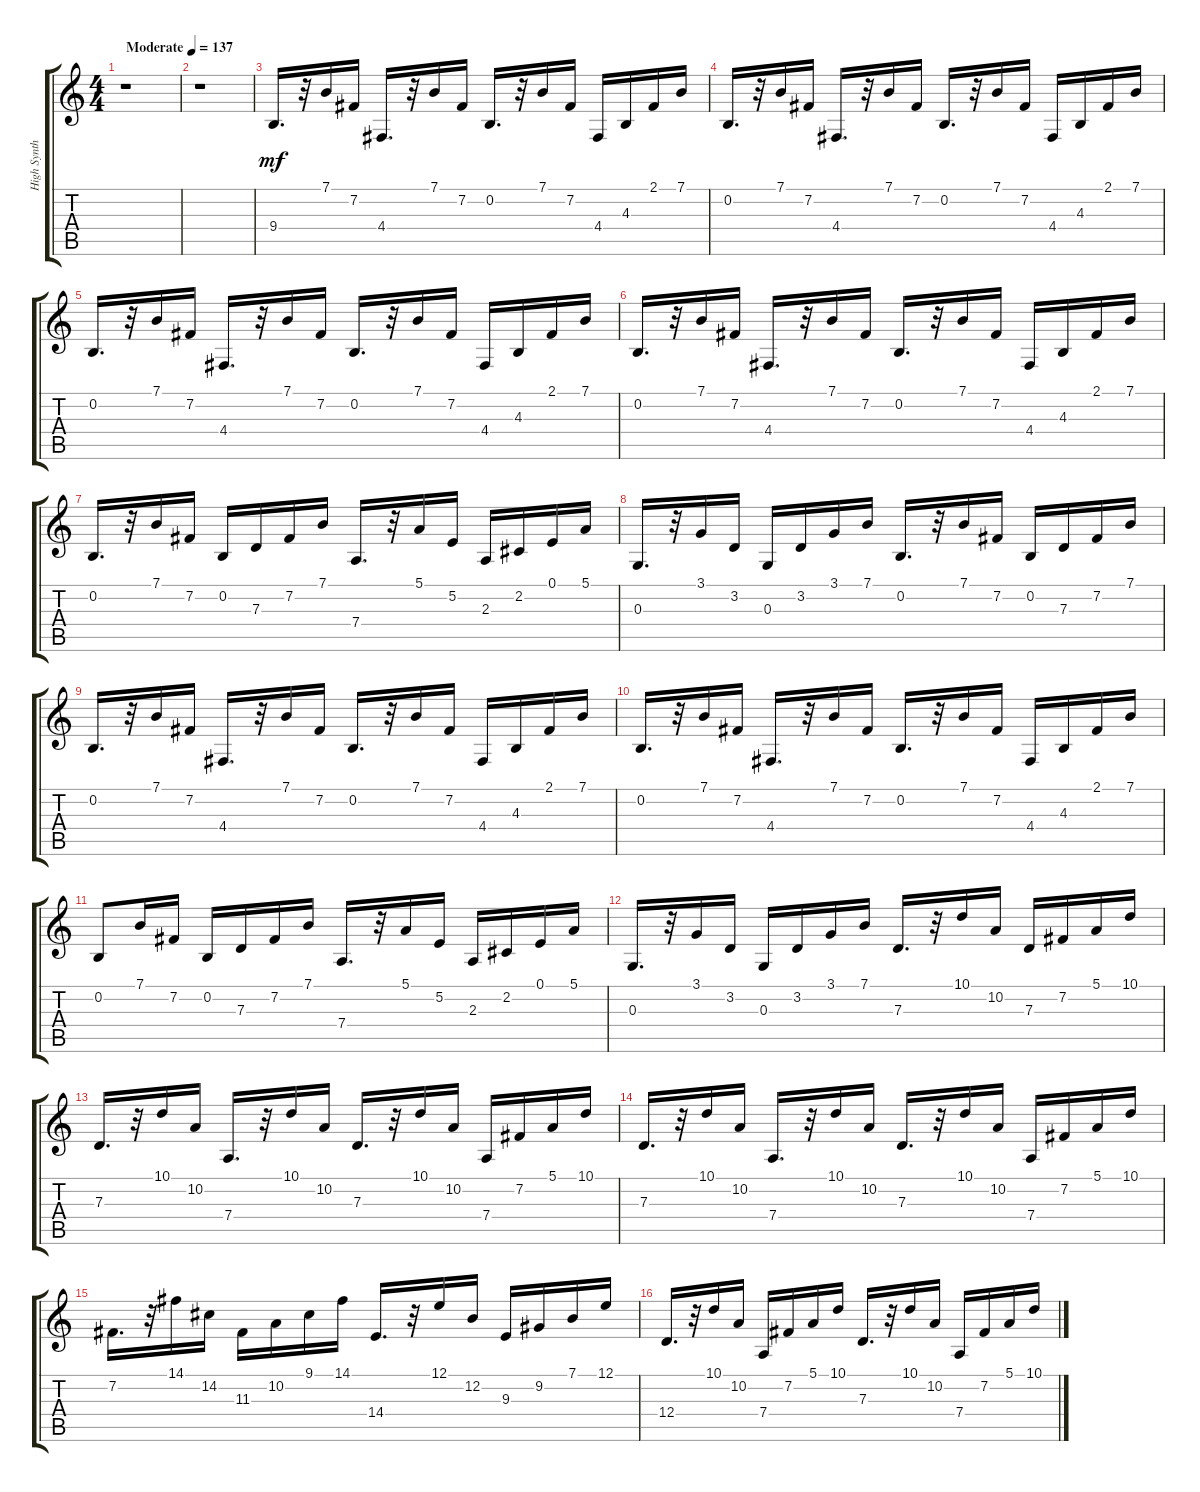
\track ("High Synth" "High Synth") {instrument lead7fifths}
\staff {score tabs}
\tuning (E4 B3 G3 D3 A2 E2) {hide}
\ts (4 4)
\tempo (137 "Moderate")
\clef g2
\ks c
r.1{dy mf instrument lead7fifths} |
r.1 |
9.4.16{d} r.32 7.1.16 7.2.16 4.4.16{d} r.32 7.1.16 7.2.16 0.2.16{d} r.32 7.1.16 7.2.16 4.4.16 4.3.16 2.1.16 7.1.16 |
0.2.16{d} r.32 7.1.16 7.2.16 4.4.16{d} r.32 7.1.16 7.2.16 0.2.16{d} r.32 7.1.16 7.2.16 4.4.16 4.3.16 2.1.16 7.1.16 |
0.2.16{d} r.32 7.1.16 7.2.16 4.4.16{d} r.32 7.1.16 7.2.16 0.2.16{d} r.32 7.1.16 7.2.16 4.4.16 4.3.16 2.1.16 7.1.16 |
0.2.16{d} r.32 7.1.16 7.2.16 4.4.16{d} r.32 7.1.16 7.2.16 0.2.16{d} r.32 7.1.16 7.2.16 4.4.16 4.3.16 2.1.16 7.1.16 |
0.2.16{d} r.32 7.1.16 7.2.16 0.2.16 7.3.16 7.2.16 7.1.16 7.4.16{d} r.32 5.1.16 5.2.16 2.3.16 2.2.16 0.1.16 5.1.16 |
0.3.16{d} r.32 3.1.16 3.2.16 0.3.16 3.2.16 3.1.16 7.1.16 0.2.16{d} r.32 7.1.16 7.2.16 0.2.16 7.3.16 7.2.16 7.1.16 |
0.2.16{d} r.32 7.1.16 7.2.16 4.4.16{d} r.32 7.1.16 7.2.16 0.2.16{d} r.32 7.1.16 7.2.16 4.4.16 4.3.16 2.1.16 7.1.16 |
0.2.16{d} r.32 7.1.16 7.2.16 4.4.16{d} r.32 7.1.16 7.2.16 0.2.16{d} r.32 7.1.16 7.2.16 4.4.16 4.3.16 2.1.16 7.1.16 |
0.2.8 7.1.16 7.2.16 0.2.16 7.3.16 7.2.16 7.1.16 7.4.16{d} r.32 5.1.16 5.2.16 2.3.16 2.2.16 0.1.16 5.1.16 |
0.3.16{d} r.32 3.1.16 3.2.16 0.3.16 3.2.16 3.1.16 7.1.16 7.3.16{d} r.32 10.1.16 10.2.16 7.3.16 7.2.16 5.1.16 10.1.16 |
7.3.16{d} r.32 10.1.16 10.2.16 7.4.16{d} r.32 10.1.16 10.2.16 7.3.16{d} r.32 10.1.16 10.2.16 7.4.16 7.2.16 5.1.16 10.1.16 |
7.3.16{d} r.32 10.1.16 10.2.16 7.4.16{d} r.32 10.1.16 10.2.16 7.3.16{d} r.32 10.1.16 10.2.16 7.4.16 7.2.16 5.1.16 10.1.16 |
7.2.16{d} r.32 14.1.16 14.2.16 11.3.16 10.2.16 9.1.16 14.1.16 14.4.16{d} r.32 12.1.16 12.2.16 9.3.16 9.2.16 7.1.16 12.1.16 |
12.4.16{d} r.32 10.1.16 10.2.16 7.4.16 7.2.16 5.1.16 10.1.16 7.3.16{d} r.32 10.1.16 10.2.16 7.4.16 7.2.16 5.1.16 10.1.16
